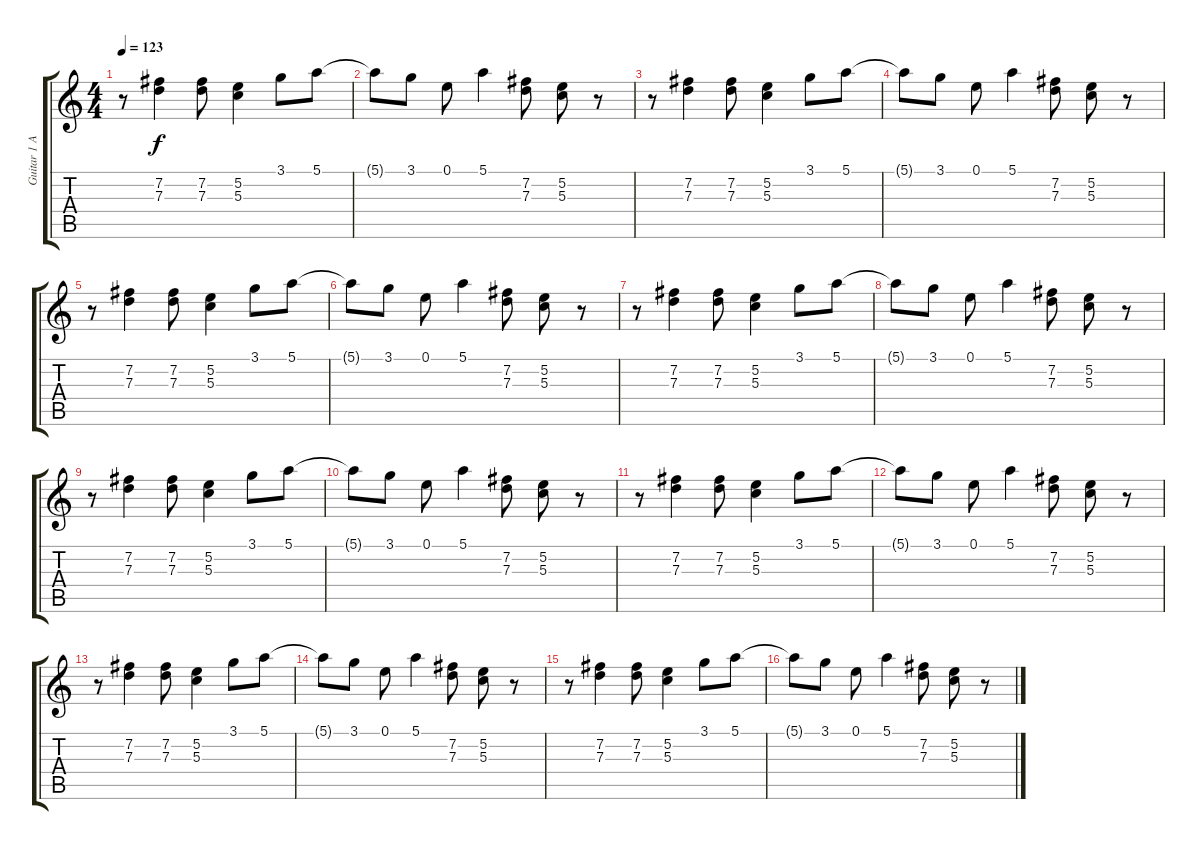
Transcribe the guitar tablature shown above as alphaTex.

\track ("Guitar 1 Angus" "Guitar 1 A") {instrument overdrivenguitar}
\staff {score tabs}
\tuning (E4 B3 G3 D3 A2 E2) {hide}
\ts (4 4)
\tempo 123
\clef g2
\ks c
r.8{dy f} (7.2 7.3).4 (7.2 7.3).8 (5.2 5.3).4 3.1.8 5.1.8 |
5.1{t}.8 3.1.8 0.1.8 5.1.4 (7.2 7.3).8 (5.2 5.3).8 r.8 |
r.8 (7.2 7.3).4 (7.2 7.3).8 (5.2 5.3).4 3.1.8 5.1.8 |
5.1{t}.8 3.1.8 0.1.8 5.1.4 (7.2 7.3).8 (5.2 5.3).8 r.8 |
r.8 (7.2 7.3).4 (7.2 7.3).8 (5.2 5.3).4 3.1.8 5.1.8 |
5.1{t}.8 3.1.8 0.1.8 5.1.4 (7.2 7.3).8 (5.2 5.3).8 r.8 |
r.8 (7.2 7.3).4 (7.2 7.3).8 (5.2 5.3).4 3.1.8 5.1.8 |
5.1{t}.8 3.1.8 0.1.8 5.1.4 (7.2 7.3).8 (5.2 5.3).8 r.8 |
r.8 (7.2 7.3).4 (7.2 7.3).8 (5.2 5.3).4 3.1.8 5.1.8 |
5.1{t}.8 3.1.8 0.1.8 5.1.4 (7.2 7.3).8 (5.2 5.3).8 r.8 |
r.8 (7.2 7.3).4 (7.2 7.3).8 (5.2 5.3).4 3.1.8 5.1.8 |
5.1{t}.8 3.1.8 0.1.8 5.1.4 (7.2 7.3).8 (5.2 5.3).8 r.8 |
r.8 (7.2 7.3).4 (7.2 7.3).8 (5.2 5.3).4 3.1.8 5.1.8 |
5.1{t}.8 3.1.8 0.1.8 5.1.4 (7.2 7.3).8 (5.2 5.3).8 r.8 |
r.8 (7.2 7.3).4 (7.2 7.3).8 (5.2 5.3).4 3.1.8 5.1.8 |
5.1{t}.8 3.1.8 0.1.8 5.1.4 (7.2 7.3).8 (5.2 5.3).8 r.8
